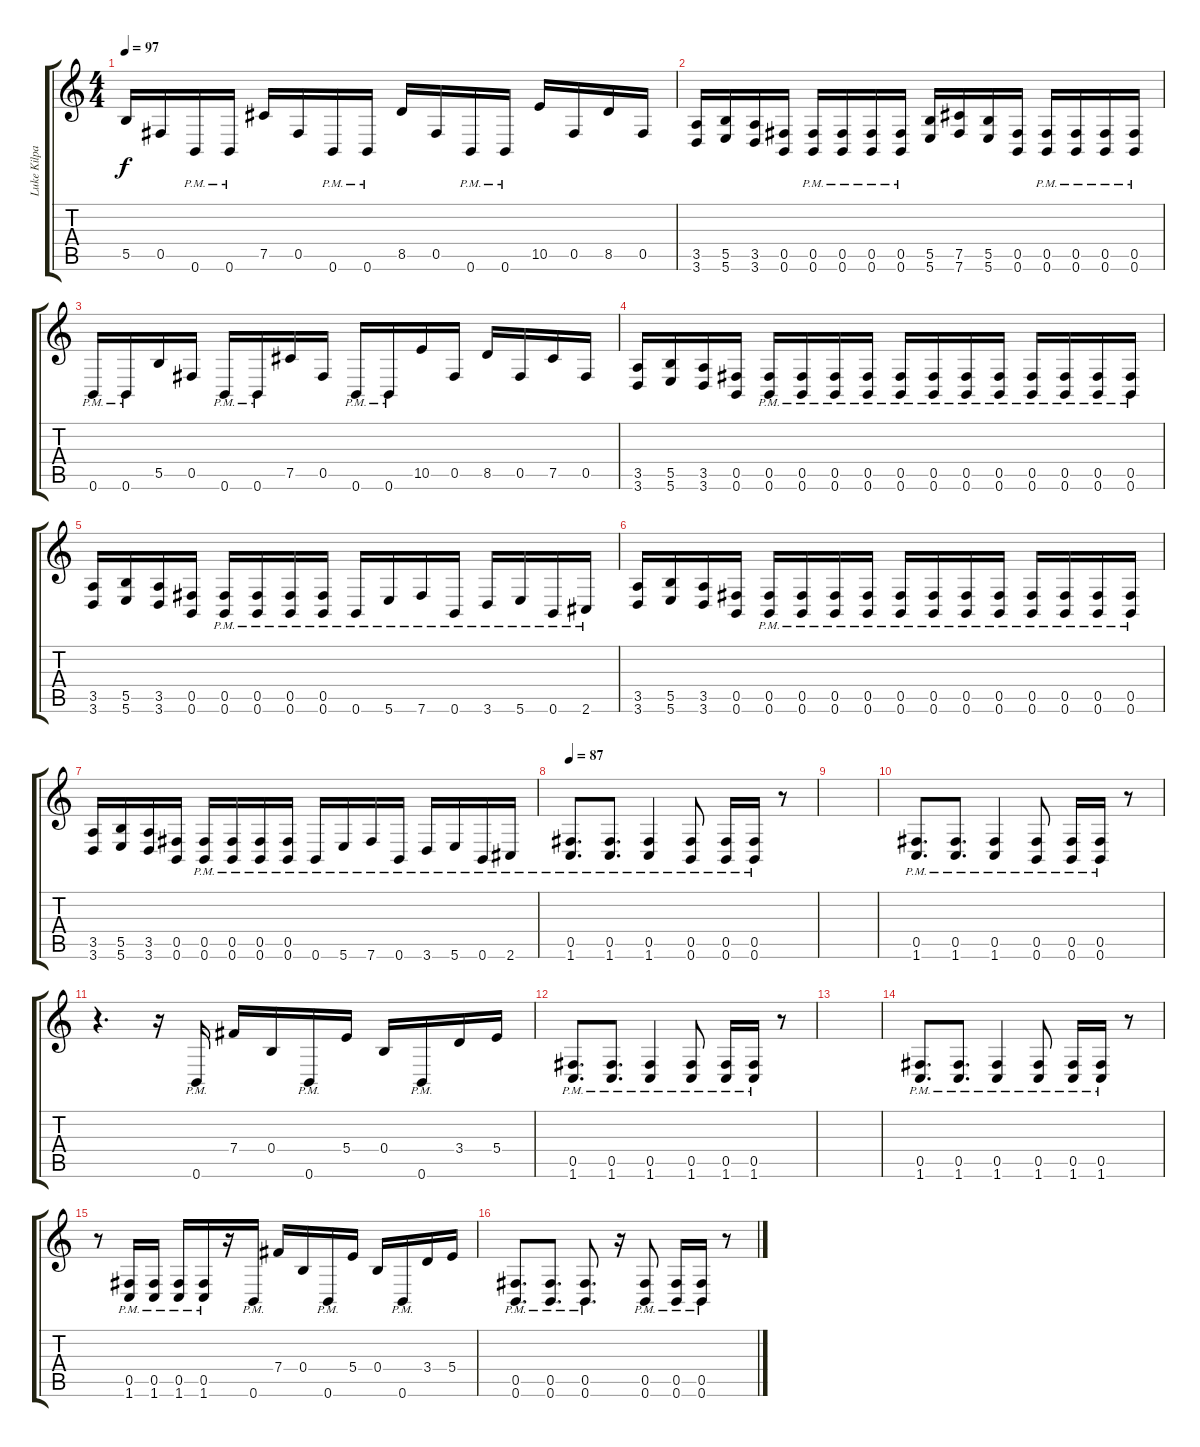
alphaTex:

\track ("Luke Kilpatrick" "Luke Kilpa") {instrument distortionguitar}
\staff {score tabs}
\tuning (Db4 Ab3 E3 B2 Gb2 B1) {hide}
\ts (4 4)
\tempo 97
\clef g2
\ks c
5.5.16{dy f} 0.5.16 0.6{pm}.16 0.6{pm}.16 7.5.16 0.5.16 0.6{pm}.16 0.6{pm}.16 8.5.16 0.5.16 0.6{pm}.16 0.6{pm}.16 10.5.16 0.5.16 8.5.16 0.5.16 |
(3.5 3.6).16 (5.5 5.6).16 (3.5 3.6).16 (0.5 0.6).16 (0.5{pm} 0.6{pm}).16 (0.5{pm} 0.6{pm}).16 (0.5{pm} 0.6{pm}).16 (0.5{pm} 0.6{pm}).16 (5.5 5.6).16 (7.5 7.6).16 (5.5 5.6).16 (0.5 0.6).16 (0.5{pm} 0.6{pm}).16 (0.5{pm} 0.6{pm}).16 (0.5{pm} 0.6{pm}).16 (0.5{pm} 0.6{pm}).16 |
0.6{pm}.16 0.6{pm}.16 5.5.16 0.5.16 0.6{pm}.16 0.6{pm}.16 7.5.16 0.5.16 0.6{pm}.16 0.6{pm}.16 10.5.16 0.5.16 8.5.16 0.5.16 7.5.16 0.5.16 |
(3.5 3.6).16 (5.5 5.6).16 (3.5 3.6).16 (0.5 0.6).16 (0.5{pm} 0.6{pm}).16 (0.5{pm} 0.6{pm}).16 (0.5{pm} 0.6{pm}).16 (0.5{pm} 0.6{pm}).16 (0.5{pm} 0.6{pm}).16 (0.5{pm} 0.6{pm}).16 (0.5{pm} 0.6{pm}).16 (0.5{pm} 0.6{pm}).16 (0.5{pm} 0.6{pm}).16 (0.5{pm} 0.6{pm}).16 (0.5{pm} 0.6{pm}).16 (0.5{pm} 0.6{pm}).16 |
(3.5 3.6).16 (5.5 5.6).16 (3.5 3.6).16 (0.5 0.6).16 (0.5{pm} 0.6{pm}).16 (0.5{pm} 0.6{pm}).16 (0.5{pm} 0.6{pm}).16 (0.5{pm} 0.6{pm}).16 0.6{pm}.16 5.6{pm}.16 7.6{pm}.16 0.6{pm}.16 3.6{pm}.16 5.6{pm}.16 0.6{pm}.16 2.6{pm}.16 |
(3.5 3.6).16 (5.5 5.6).16 (3.5 3.6).16 (0.5 0.6).16 (0.5{pm} 0.6{pm}).16 (0.5{pm} 0.6{pm}).16 (0.5{pm} 0.6{pm}).16 (0.5{pm} 0.6{pm}).16 (0.5{pm} 0.6{pm}).16 (0.5{pm} 0.6{pm}).16 (0.5{pm} 0.6{pm}).16 (0.5{pm} 0.6{pm}).16 (0.5{pm} 0.6{pm}).16 (0.5{pm} 0.6{pm}).16 (0.5{pm} 0.6{pm}).16 (0.5{pm} 0.6{pm}).16 |
(3.5 3.6).16 (5.5 5.6).16 (3.5 3.6).16 (0.5 0.6).16 (0.5{pm} 0.6{pm}).16 (0.5{pm} 0.6{pm}).16 (0.5{pm} 0.6{pm}).16 (0.5{pm} 0.6{pm}).16 0.6{pm}.16 5.6{pm}.16 7.6{pm}.16 0.6{pm}.16 3.6{pm}.16 5.6{pm}.16 0.6{pm}.16 2.6{pm}.16 |
\tempo 87
(0.5{pm} 1.6{pm}).8{d} (0.5{pm} 1.6{pm}).8{d} (0.5{pm} 1.6{pm}).4 (0.5{pm} 0.6{pm}).8 (0.5{pm} 0.6{pm}).16 (0.5{pm} 0.6{pm}).16 r.8 |
|
(0.5{pm} 1.6{pm}).8{d} (0.5{pm} 1.6{pm}).8{d} (0.5{pm} 1.6{pm}).4 (0.5{pm} 0.6{pm}).8 (0.5{pm} 0.6{pm}).16 (0.5{pm} 0.6{pm}).16 r.8 |
r.4{d} r.16 0.6{pm}.16 7.4.16 0.4.16 0.6{pm}.16 5.4.16 0.4.16 0.6{pm}.16 3.4.16 5.4.16 |
(0.5{pm} 1.6{pm}).8{d} (0.5{pm} 1.6{pm}).8{d} (0.5{pm} 1.6{pm}).4 (0.5{pm} 1.6{pm}).8 (0.5{pm} 1.6{pm}).16 (0.5{pm} 1.6{pm}).16 r.8 |
|
(0.5{pm} 1.6{pm}).8{d} (0.5{pm} 1.6{pm}).8{d} (0.5{pm} 1.6{pm}).4 (0.5{pm} 1.6{pm}).8 (0.5{pm} 1.6{pm}).16 (0.5{pm} 1.6{pm}).16 r.8 |
r.8 (0.5{pm} 1.6{pm}).16 (0.5{pm} 1.6{pm}).16 (0.5{pm} 1.6{pm}).16 (0.5{pm} 1.6{pm}).16 r.16 0.6{pm}.16 7.4.16 0.4.16 0.6{pm}.16 5.4.16 0.4.16 0.6{pm}.16 3.4.16 5.4.16 |
(0.5{pm} 0.6{pm}).8{d} (0.5{pm} 0.6{pm}).8{d} (0.5{pm} 0.6{pm}).8{d} r.16 (0.5{pm} 0.6{pm}).8 (0.5{pm} 0.6{pm}).16 (0.5{pm} 0.6{pm}).16 r.8
